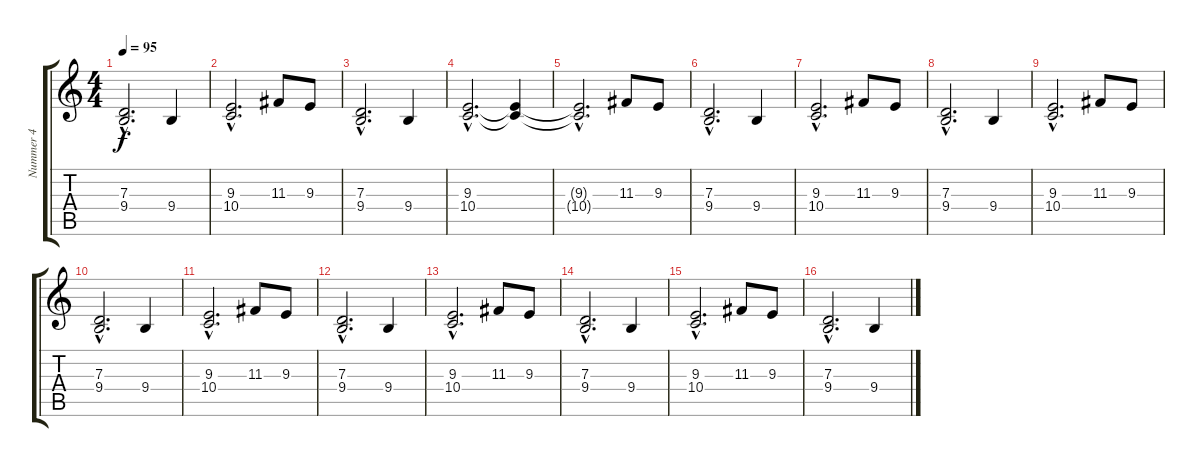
\track ("Nummer 4" "Nummer 4") {instrument accordion}
\staff {score tabs}
\tuning (E4 B3 G3 D3 A2 E2) {hide}
\ts (4 4)
\tempo 95
\clef g2
\ks c
(7.3{hac} 9.4{hac}).2{d dy f} 9.4.4 |
(9.3{hac} 10.4{hac}).2{d} 11.3.8 9.3.8 |
(7.3{hac} 9.4{hac}).2{d} 9.4.4 |
(9.3{hac} 10.4{hac}).2{d} (9.3{t} 10.4{t}).4 |
(9.3{hac t} 10.4{hac t}).2{d} 11.3.8 9.3.8 |
(7.3{hac} 9.4{hac}).2{d} 9.4.4 |
(9.3{hac} 10.4{hac}).2{d} 11.3.8 9.3.8 |
(7.3{hac} 9.4{hac}).2{d} 9.4.4 |
(9.3{hac} 10.4{hac}).2{d} 11.3.8 9.3.8 |
(7.3{hac} 9.4{hac}).2{d} 9.4.4 |
(9.3{hac} 10.4{hac}).2{d} 11.3.8 9.3.8 |
(7.3{hac} 9.4{hac}).2{d} 9.4.4 |
(9.3{hac} 10.4{hac}).2{d} 11.3.8 9.3.8 |
(7.3{hac} 9.4{hac}).2{d} 9.4.4 |
(9.3{hac} 10.4{hac}).2{d} 11.3.8 9.3.8 |
(7.3{hac} 9.4{hac}).2{d} 9.4.4
